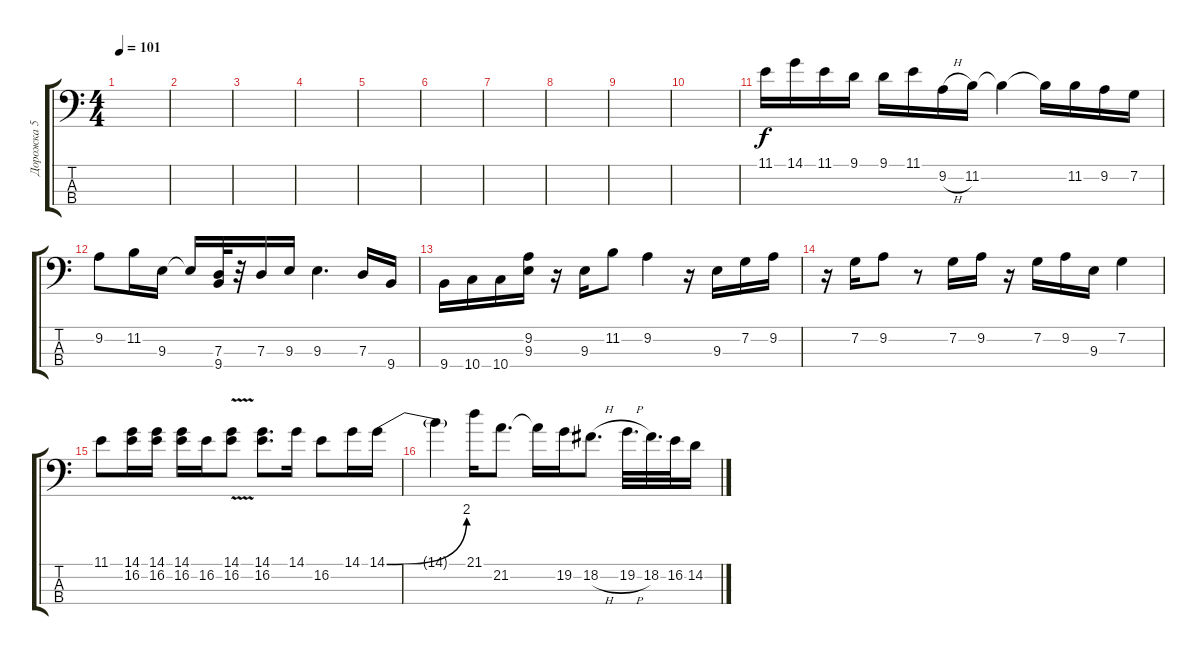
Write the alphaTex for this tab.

\track ("Дорожка 5" "Дорожка 5") {instrument distortionguitar}
\staff {score tabs}
\tuning (F2 C2 G1 D1) {hide}
\ts (4 4)
\tempo 101
\clef f4
\ks c
|
|
|
|
|
|
|
|
|
|
11.1.16 14.1.16 11.1.16 9.1.16 9.1.16 11.1.16 9.2{h}.16 11.2.16 11.2{t}.4 11.2{t}.16 11.2.16 9.2.16 7.2.16 |
9.2.8 11.2.16 9.3.16 9.3{t}.16 (7.3 9.4).32 r.32 7.3.16 9.3.16 9.3.4{d} 7.3.16 9.4.16 |
9.4.16 10.4.16 10.4.16 (9.2 9.3).16 r.16 9.3.16 11.2.8 9.2.4 r.16 9.3.16 7.2.16 9.2.16 |
r.16 7.2.16 9.2.8 r.8 7.2.16 9.2.16 r.16 7.2.16 9.2.16 9.3.16 7.2.4 |
11.1.8 (14.1 16.2).16 (14.1 16.2).16 (14.1 16.2).16 16.2.16 (14.1{v} 16.2{v}).8 (14.1 16.2).8{d} 14.1.16 16.2.8 14.1.16 14.1{be (bend 0 0 60 8)}.16 |
14.1{t}.4 21.1.16 21.2.8{d} 21.2{t}.16 19.2.16 18.2{h}.8{d} 19.2{h}.32{d} 18.2.32{d} 16.2.32 14.2.16
